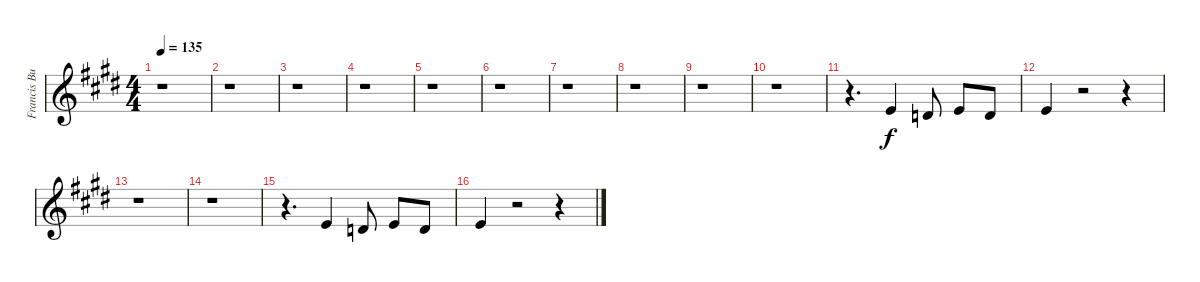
\track ("Francis Buchholz Vocals" "Francis Bu") {instrument lead1square}
\staff {score}
\tuning (E4 B3 G3 D3 A2 E2) {hide}
\ts (4 4)
\tempo 135
\clef g2
\ks e
r.1{dy f} |
r.1 |
r.1 |
r.1 |
r.1 |
r.1 |
r.1 |
r.1 |
r.1 |
r.1 |
r.4{d} 9.3.4 7.3.8 9.3.8 7.3.8 |
9.3.4 r.2 r.4 |
r.1 |
r.1 |
r.4{d} 9.3.4 7.3.8 9.3.8 7.3.8 |
9.3.4 r.2 r.4
